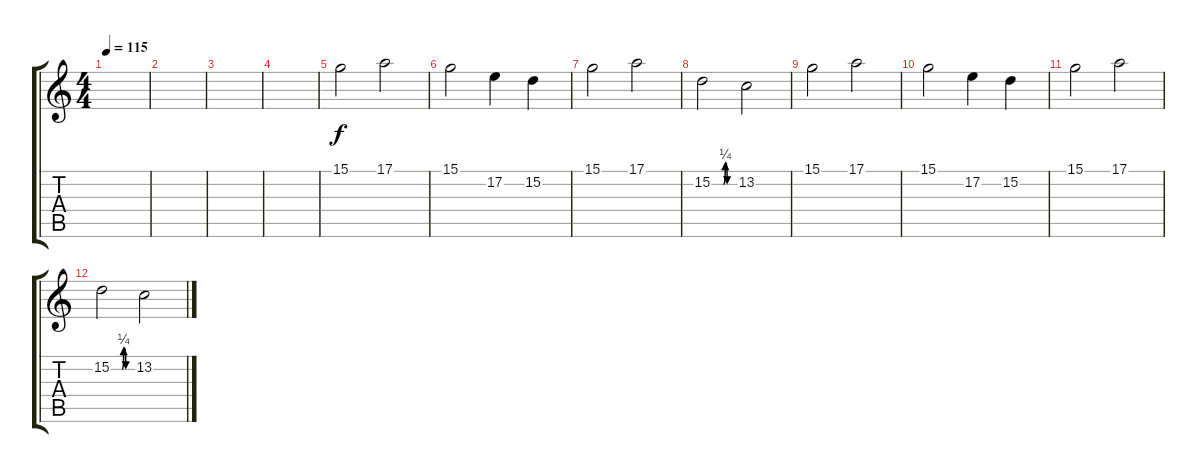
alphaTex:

\track "" {instrument stringensemble1}
\staff {score tabs}
\tuning (E4 B3 G3 D3 A2 E2) {hide}
\ts (4 4)
\tempo 115
\clef g2
\ks c
|
|
|
|
15.1.2{instrument stringensemble1} 17.1.2 |
15.1.2 17.2.4 15.2.4 |
15.1.2 17.1.2 |
15.2{be (custom 0 0 15 0 30 0 35 1 40 0 44 0 60 0)}.2 13.2.2 |
15.1.2 17.1.2 |
15.1.2 17.2.4 15.2.4 |
15.1.2 17.1.2 |
15.2{be (custom 0 0 15 0 30 0 35 1 41 0 44 0 60 0)}.2 13.2.2
